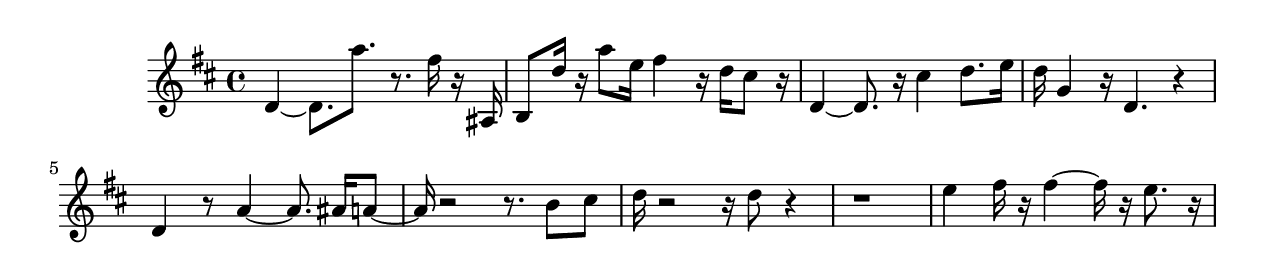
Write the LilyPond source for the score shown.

#(set-default-paper-size "letter")

<<

\new ChordNames {
    \set majorSevenSymbol = \markup { maj7 } 
    \set additionalPitchPrefix = #"add"
    \chordmode {
        s16*144
    }
}

\new Staff { 
    {
        \clef treble
        \key d \major
        \time 4/4
        
        d'4~ d'8. a''8. r8. fis''16 r16 ais16 | b8 d''16 r16 a''8 e''16 fis''4 r16 d''16 cis''8 r16 | d'4~ d'8. r16 cis''4 d''8. e''16 | d''16 g'4 r16 d'4. r4 | d'4 r8 a'4~ a'8. ais'16 a'8~ | a'16 r2~ r8. b'8 cis''8 | d''16 r2~ r16 d''8 r4~ | r1 | e''4 fis''16 r16 fis''4~ fis''16 r16 e''8. r16
    }
}

>>

\version "2.18.2"